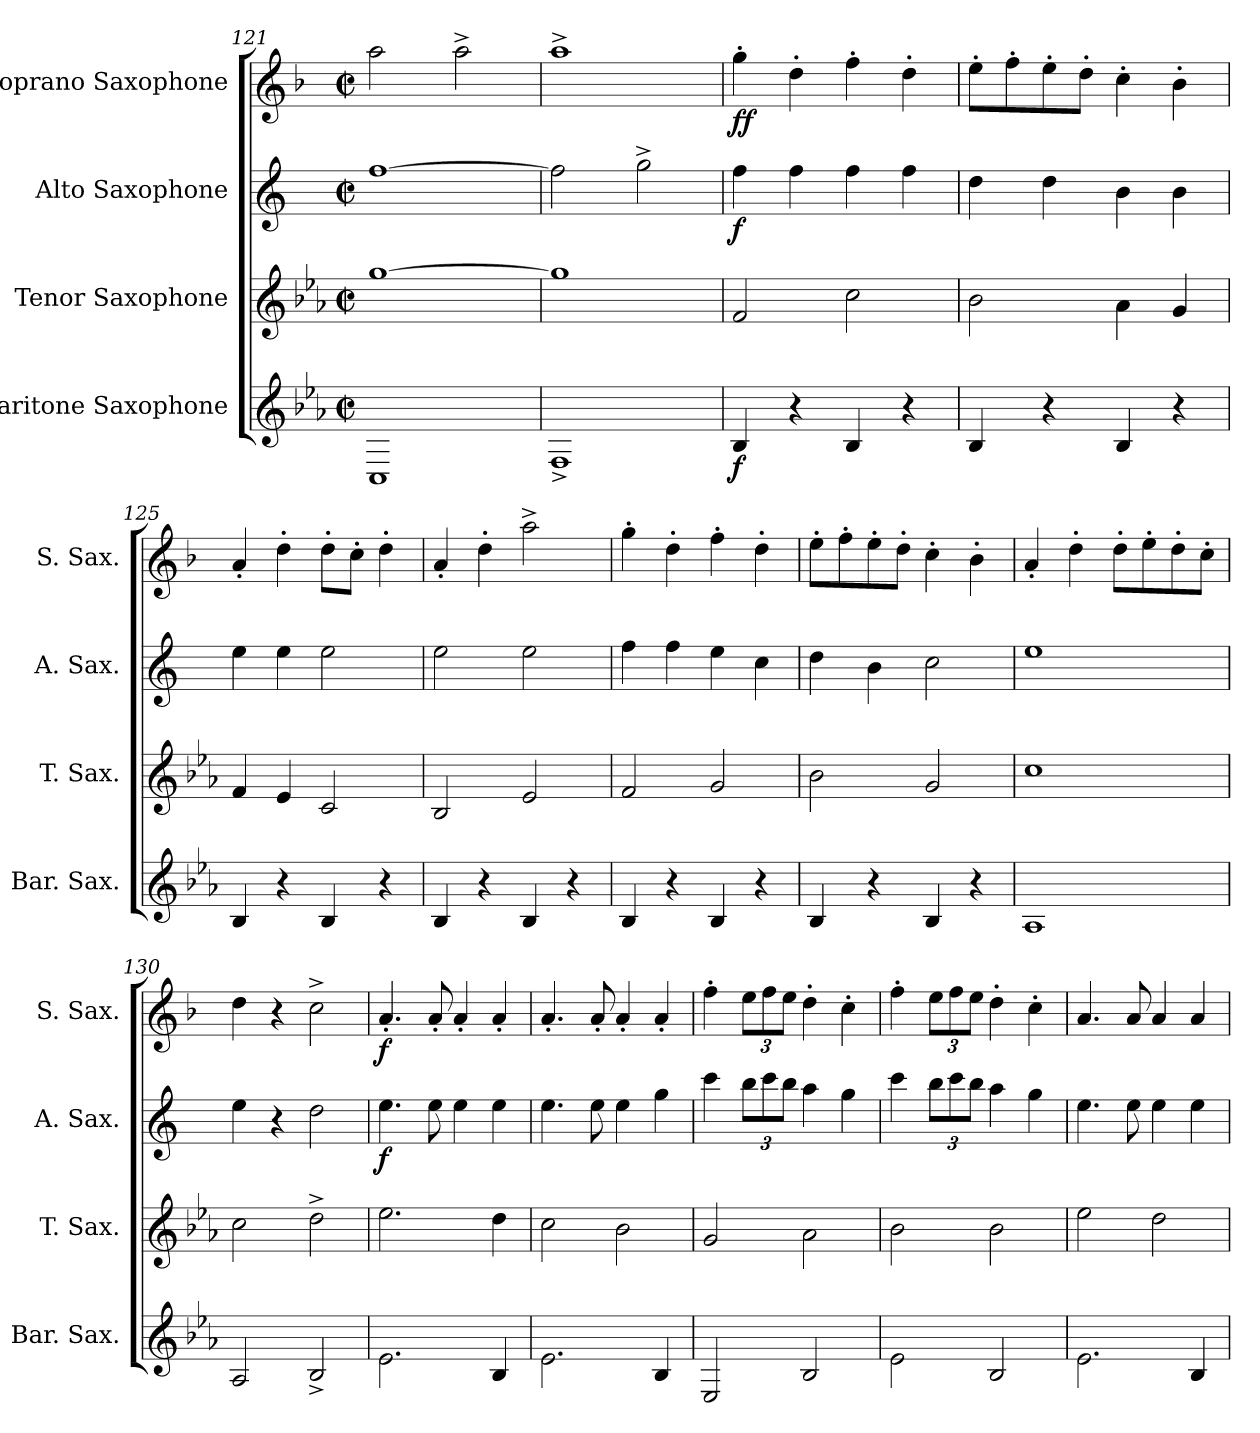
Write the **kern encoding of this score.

**kern	**dynam	**kern	**kern	**dynam	**kern	**dynam
*part4	*part4	*part3	*part2	*part2	*part1	*part1
*staff4	*staff4	*staff3	*staff2	*staff2	*staff1	*staff1
*I"Baritone Saxophone	*	*I"Tenor Saxophone	*I"Alto Saxophone	*	*I"Soprano Saxophone	*
*I'Bar. Sax.	*	*I'T. Sax.	*I'A. Sax.	*	*I'S. Sax.	*
*clefG2	*	*clefG2	*clefG2	*	*clefG2	*
*ITrd12c21	*	*ITrd8c14	*ITrd5c9	*	*ITrd1c2	*
*k[b-e-a-]	*	*k[b-e-a-]	*k[b-e-a-]	*	*k[b-e-a-]	*
*M2/2	*	*M2/2	*M2/2	*	*M2/2	*
*met(c|)	*	*met(c|)	*met(c|)	*	*met(c|)	*
=121	=121	=121	=121	=121	=121	=121
1CC	.	[1g	[1a-	.	2gg\	.
.	.	.	.	.	2gg^\	.
=122	=122	=122	=122	=122	=122	=122
1FF^	.	1g]	2a-\]	.	1gg^	.
.	.	.	2b-^\	.	.	.
=123	=123	=123	=123	=123	=123	=123
!	!LO:DY:b	!	!	!LO:DY:b	!	!LO:DY:b
4BB-/	f	2F/	4a-\	f	4ff'\	ff
4r	.	.	4a-\	.	4cc'\	.
4BB-/	.	2c\	4a-\	.	4ee-'\	.
4r	.	.	4a-\	.	4cc'\	.
=124	=124	=124	=124	=124	=124	=124
4BB-/	.	2B-\	4f\	.	8dd'\L	.
.	.	.	.	.	8ee-'\	.
4r	.	.	4f\	.	8dd'\	.
.	.	.	.	.	8cc'\J	.
4BB-/	.	4A-\	4d\	.	4b-'\	.
4r	.	4G/	4d\	.	4a-'\	.
=125	=125	=125	=125	=125	=125	=125
4BB-/	.	4F/	4g\	.	4g'/	.
4r	.	4E-/	4g\	.	4cc'\	.
4BB-/	.	2C/	2g\	.	8cc'\L	.
.	.	.	.	.	8b-'\J	.
4r	.	.	.	.	4cc'\	.
=126	=126	=126	=126	=126	=126	=126
4BB-/	.	2BB-/	2g\	.	4g'/	.
4r	.	.	.	.	4cc'\	.
4BB-/	.	2E-/	2g\	.	2gg^\	.
4r	.	.	.	.	.	.
=127	=127	=127	=127	=127	=127	=127
4BB-/	.	2F/	4a-\	.	4ff'\	.
4r	.	.	4a-\	.	4cc'\	.
4BB-/	.	2G/	4g\	.	4ee-'\	.
4r	.	.	4e-\	.	4cc'\	.
!!LO:PB:g=z
=128	=128	=128	=128	=128	=128	=128
4BB-/	.	2B-\	4f\	.	8dd'\L	.
.	.	.	.	.	8ee-'\	.
4r	.	.	4d\	.	8dd'\	.
.	.	.	.	.	8cc'\J	.
4BB-/	.	2G/	2e-\	.	4b-'\	.
4r	.	.	.	.	4a-'\	.
=129	=129	=129	=129	=129	=129	=129
1AA-	.	1c	1g	.	4g'/	.
.	.	.	.	.	4cc'\	.
.	.	.	.	.	8cc'\L	.
.	.	.	.	.	8dd'\	.
.	.	.	.	.	8cc'\	.
.	.	.	.	.	8b-'\J	.
=130	=130	=130	=130	=130	=130	=130
2AA-/	.	2c\	4g\	.	4cc\	.
.	.	.	4r	.	4r	.
2BB-^/	.	2d^\	2f\	.	2b-^\	.
=131	=131	=131	=131	=131	=131	=131
!	!	!	!	!LO:DY:b	!	!LO:DY:b
2.E-\	.	2.e-\	4.g\	f	4.g'/	f
.	.	.	8g\	.	8g'/	.
.	.	.	4g\	.	4g'/	.
4BB-/	.	4d\	4g\	.	4g'/	.
=132	=132	=132	=132	=132	=132	=132
2.E-\	.	2c\	4.g\	.	4.g'/	.
.	.	.	8g\	.	8g'/	.
.	.	2B-\	4g\	.	4g'/	.
4BB-/	.	.	4b-\	.	4g'/	.
=133	=133	=133	=133	=133	=133	=133
2EE-/	.	2G/	4ee-\	.	4ee-'\	.
*	*	*	*Xbrackettup	*	*Xbrackettup	*
.	.	.	12dd\L	.	12dd\L	.
.	.	.	12ee-\	.	12ee-\	.
.	.	.	12dd\J	.	12dd\J	.
2BB-/	.	2A-\	4cc\	.	4cc'\	.
.	.	.	4b-\	.	4b-'\	.
!!LO:LB:g=z
=134	=134	=134	=134	=134	=134	=134
2E-\	.	2B-\	4ee-\	.	4ee-'\	.
.	.	.	12dd\L	.	12dd\L	.
.	.	.	12ee-\	.	12ee-\	.
.	.	.	12dd\J	.	12dd\J	.
2BB-/	.	2B-\	4cc\	.	4cc'\	.
.	.	.	4b-\	.	4b-'\	.
=135	=135	=135	=135	=135	=135	=135
2.E-\	.	2e-\	4.g\	.	4.g/	.
.	.	.	8g\	.	8g/	.
.	.	2d\	4g\	.	4g/	.
4BB-/	.	.	4g\	.	4g/	.
=	=	=	=	=	=	=
*-	*-	*-	*-	*-	*-	*-
